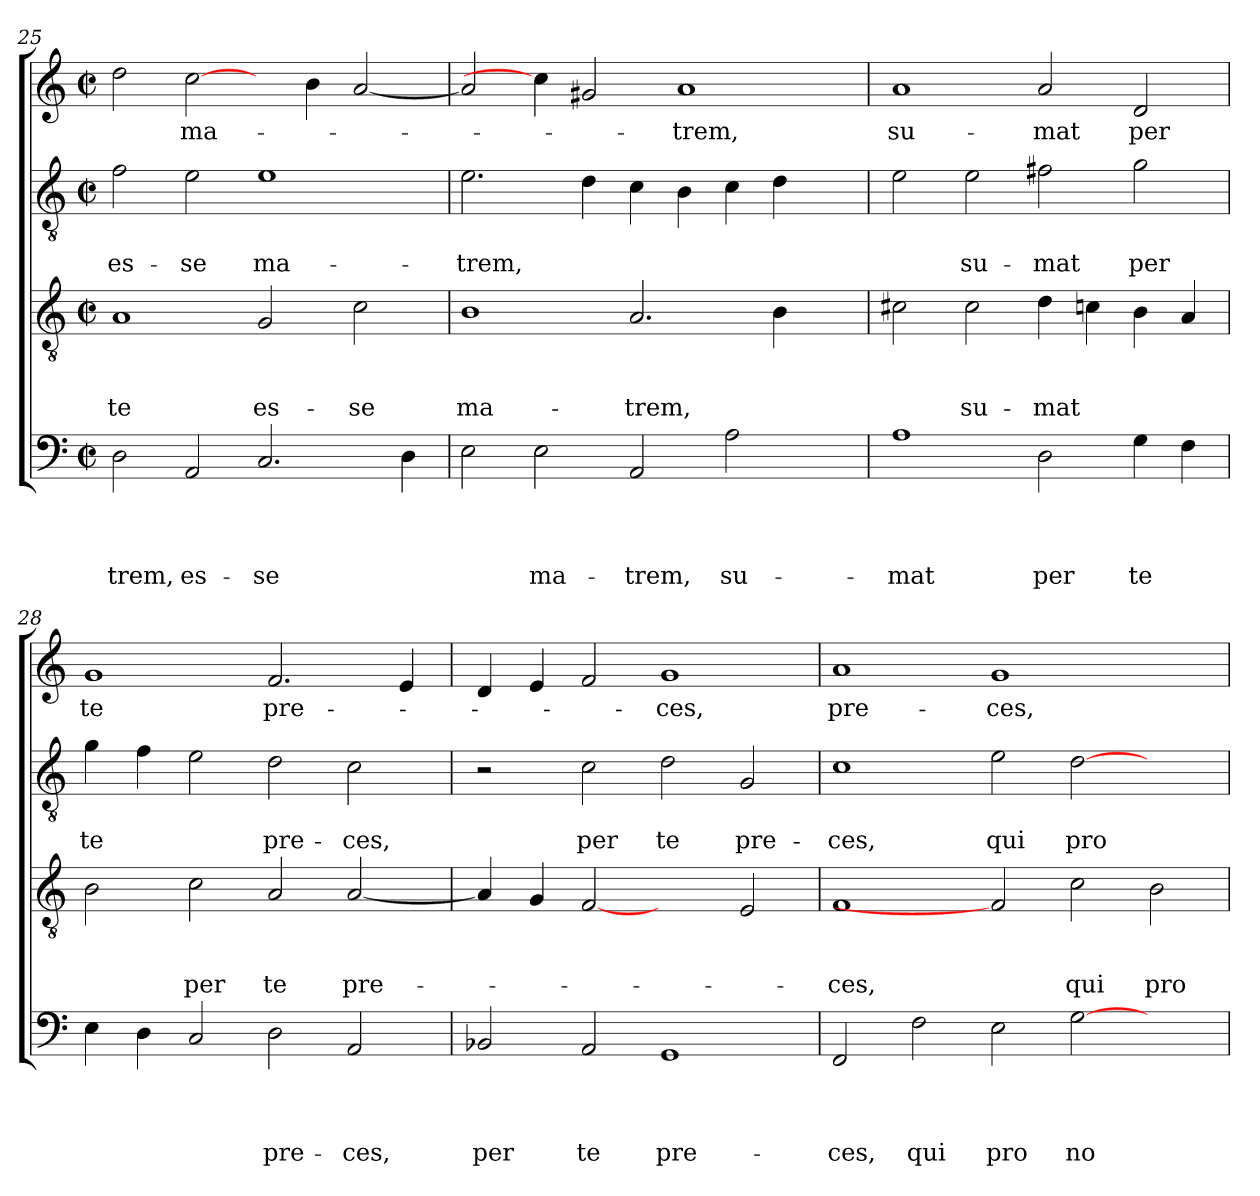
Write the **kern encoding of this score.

**kern	**text	**text	**text	**text	**kern	**text	**text	**text	**kern	**text	**text	**kern	**text
*part4	*part4	*part4	*part4	*part4	*part3	*part3	*part3	*part3	*part2	*part2	*part2	*part1	*part1
*staff4	*staff4	*staff4	*staff4	*staff4	*staff3	*staff3	*staff3	*staff3	*staff2	*staff2	*staff2	*staff1	*staff1
*clefF4	*	*	*	*	*clefGv2	*	*	*	*clefGv2	*	*	*clefG2	*
*k[]	*	*	*	*	*k[]	*	*	*	*k[]	*	*	*k[]	*
*C:	*	*	*	*	*C:	*	*	*	*C:	*	*	*C:	*
*M2/2	*	*	*	*	*M2/2	*	*	*	*M2/2	*	*	*M2/2	*
*met(c|)	*	*	*	*	*met(c|)	*	*	*	*met(c|)	*	*	*met(c|)	*
=25	=25	=25	=25	=25	=25	=25	=25	=25	=25	=25	=25	=25	=25
!	!	!	!	!LO:LY:b	!	!	!	!LO:LY:b	!	!	!LO:LY:b	!	!
2D\	.	.	.	-trem,	1A	.	.	te	2f\	.	es-	2dd\	.
!	!	!	!	!LO:LY:b	!	!	!	!	!	!	!LO:LY:b	!	!LO:LY:b
2AA/	.	.	.	es-	.	.	.	.	2e\	.	-se	[2cc\	ma-
!	!	!	!	!LO:LY:b	!	!	!	!LO:LY:b	!	!	!LO:LY:b	!	!
2.C/	.	.	.	-se	2G/	.	.	es-	1e	.	ma-	4ryy	.
.	.	.	.	.	.	.	.	.	.	.	.	4b\	.
!	!	!	!	!	!	!	!	!LO:LY:b	!	!	!	!	!
.	.	.	.	.	2c\	.	.	-se	.	.	.	[2a/	.
4D\	.	.	.	.	.	.	.	.	.	.	.	.	.
=26	=26	=26	=26	=26	=26	=26	=26	=26	=26	=26	=26	=26	=26
!	!	!	!	!	!	!	!	!LO:LY:b	!	!	!LO:LY:b	!	!
2E\	.	.	.	.	1B	.	.	ma-	2.e\	.	-trem,	2a/]	.
!	!	!	!	!LO:LY:b	!	!	!	!	!	!	!	!	!
2E\	.	.	.	ma-	.	.	.	.	.	.	.	4cc\]	.
.	.	.	.	.	.	.	.	.	4d\	.	.	2g#X/	.
!	!	!	!	!LO:LY:b	!	!	!	!LO:LY:b	!	!	!	!	!
2AA/	.	.	.	-trem,	2.A/	.	.	-trem,	4c\	.	.	.	.
!	!	!	!	!	!	!	!	!	!	!	!	!	!LO:LY:b
.	.	.	.	.	.	.	.	.	4B\	.	.	1a	-trem,
!	!	!	!	!LO:LY:b	!	!	!	!	!	!	!	!	!
2A\	.	.	.	su-	.	.	.	.	4c\	.	.	.	.
.	.	.	.	.	4B\	.	.	.	4d\	.	.	.	.
4ryy	.	.	.	.	4ryy	.	.	.	4ryy	.	.	.	.
=27	=27	=27	=27	=27	=27	=27	=27	=27	=27	=27	=27	=27	=27
!	!	!	!	!LO:LY:b	!	!	!	!	!	!	!	!	!LO:LY:b
1A	.	.	.	-mat	2c#X\	.	.	.	2e\	.	.	1a	su-
!	!	!	!	!	!	!	!	!LO:LY:b	!	!	!LO:LY:b	!	!
.	.	.	.	.	2c#\	.	.	su-	2e\	.	su-	.	.
!	!	!	!	!LO:LY:b	!	!	!	!LO:LY:b	!	!	!LO:LY:b	!	!LO:LY:b
2D\	.	.	.	per	4d\	.	.	-mat	2f#X\	.	-mat	2a/	-mat
.	.	.	.	.	4cn\	.	.	.	.	.	.	.	.
!	!	!	!	!LO:LY:b	!	!	!	!	!	!	!LO:LY:b	!	!LO:LY:b
4G\	.	.	.	te	4B\	.	.	.	2g\	.	per	2d/	per
4F\	.	.	.	.	4A/	.	.	.	.	.	.	.	.
!!LO:LB:g=z
=28	=28	=28	=28	=28	=28	=28	=28	=28	=28	=28	=28	=28	=28
!	!	!	!	!	!	!	!	!	!	!	!LO:LY:b	!	!LO:LY:b
4E\	.	.	.	.	2B\	.	.	.	4g\	.	te	1g	te
4D\	.	.	.	.	.	.	.	.	4f\	.	.	.	.
!	!	!	!	!	!	!	!	!LO:LY:b	!	!	!	!	!
2C/	.	.	.	.	2c\	.	.	per	2e\	.	.	.	.
!	!	!	!	!LO:LY:b	!	!	!	!LO:LY:b	!	!	!LO:LY:b	!	!LO:LY:b
2D\	.	.	.	pre-	2A/	.	.	te	2d\	.	pre-	2.f/	pre-
!	!	!	!	!LO:LY:b	!	!	!	!LO:LY:b	!	!	!LO:LY:b	!	!
2AA/	.	.	.	-ces,	[2A/	.	.	pre-	2c\	.	-ces,	.	.
.	.	.	.	.	.	.	.	.	.	.	.	4e/	.
=29	=29	=29	=29	=29	=29	=29	=29	=29	=29	=29	=29	=29	=29
!	!	!	!	!LO:LY:b	!	!	!	!	!	!	!	!	!
2BB-X/	.	.	.	per	4A/]	.	.	.	2r	.	.	4d/	.
.	.	.	.	.	4G/	.	.	.	.	.	.	4e/	.
!	!	!	!	!LO:LY:b	!	!	!	!	!	!	!LO:LY:b	!	!
2AA/	.	.	.	te	[2F	.	.	.	2c\	.	per	2f/	.
!	!	!	!	!LO:LY:b	!	!	!	!	!	!	!LO:LY:b	!	!LO:LY:b
1GG	.	.	.	pre-	2ryy	.	.	.	2d\	.	te	1g	-ces,
!	!	!	!	!	!	!	!	!	!	!	!LO:LY:b	!	!
.	.	.	.	.	2E/	.	.	.	2G/	.	pre-	.	.
=30	=30	=30	=30	=30	=30	=30	=30	=30	=30	=30	=30	=30	=30
!	!	!	!	!LO:LY:b	!	!	!	!LO:LY:b	!	!	!LO:LY:b	!	!LO:LY:b
2FF/	.	.	.	-ces,	1F	.	.	-ces,	1c	.	-ces,	1a	pre-
!	!	!	!	!LO:LY:b	!	!	!	!	!	!	!	!	!
2F\	.	.	.	qui	.	.	.	.	.	.	.	.	.
!	!	!	!	!LO:LY:b	!	!	!	!	!	!	!LO:LY:b	!	!LO:LY:b
2E\	.	.	.	pro	2F]	.	.	.	2e\	.	qui	1g	-ces,
!	!	!	!	!LO:LY:b	!	!	!	!LO:LY:b	!	!	!LO:LY:b	!	!
[2G\	.	.	.	no-	2c\	.	.	qui	[2d\	.	pro	.	.
!	!	!	!	!	!	!	!	!LO:LY:b	!	!	!	!	!
2ryy	.	.	.	.	2B\	.	.	pro	2ryy	.	.	2ryy	.
=	=	=	=	=	=	=	=	=	=	=	=	=	=
*-	*-	*-	*-	*-	*-	*-	*-	*-	*-	*-	*-	*-	*-
